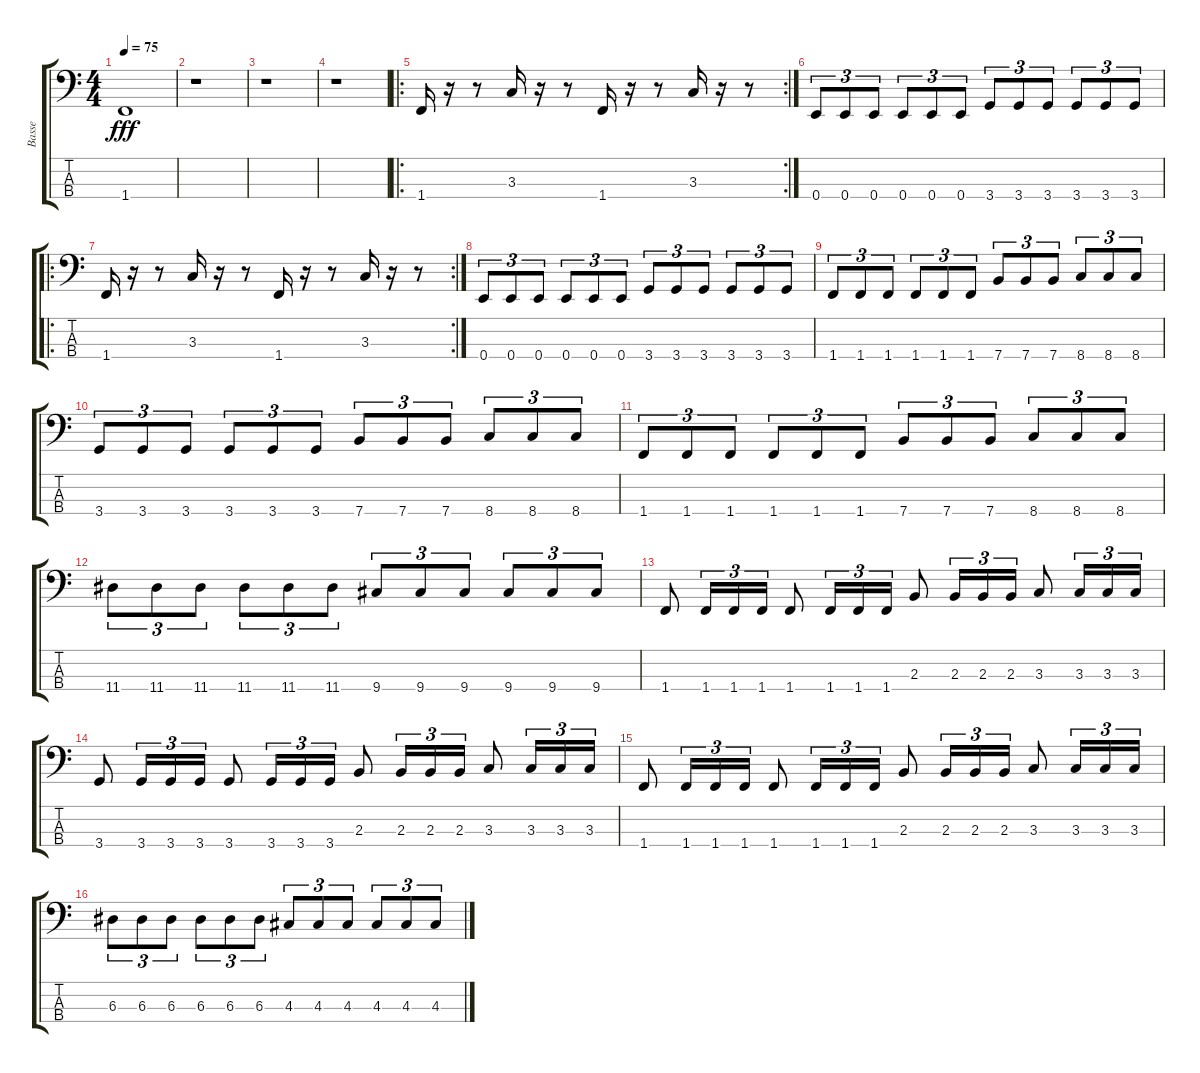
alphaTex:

\track ("Basse" "Basse") {instrument electricbassfinger}
\staff {score tabs}
\tuning (G2 D2 A1 E1) {hide}
\ts (4 4)
\tempo 75
\clef f4
\ks c
1.4.1{dy fff} |
r.1 |
r.1 |
r.1 |
\ro
\rc 2
1.4.16 r.16 r.8 3.3.16 r.16 r.8 1.4.16 r.16 r.8 3.3.16 r.16 r.8 |
0.4.8{tu (3 2)} 0.4.8{tu (3 2)} 0.4.8{tu (3 2)} 0.4.8{tu (3 2)} 0.4.8{tu (3 2)} 0.4.8{tu (3 2)} 3.4.8{tu (3 2)} 3.4.8{tu (3 2)} 3.4.8{tu (3 2)} 3.4.8{tu (3 2)} 3.4.8{tu (3 2)} 3.4.8{tu (3 2)} |
\ro
\rc 2
1.4.16 r.16 r.8 3.3.16 r.16 r.8 1.4.16 r.16 r.8 3.3.16 r.16 r.8 |
0.4.8{tu (3 2)} 0.4.8{tu (3 2)} 0.4.8{tu (3 2)} 0.4.8{tu (3 2)} 0.4.8{tu (3 2)} 0.4.8{tu (3 2)} 3.4.8{tu (3 2)} 3.4.8{tu (3 2)} 3.4.8{tu (3 2)} 3.4.8{tu (3 2)} 3.4.8{tu (3 2)} 3.4.8{tu (3 2)} |
1.4.8{tu (3 2)} 1.4.8{tu (3 2)} 1.4.8{tu (3 2)} 1.4.8{tu (3 2)} 1.4.8{tu (3 2)} 1.4.8{tu (3 2)} 7.4.8{tu (3 2)} 7.4.8{tu (3 2)} 7.4.8{tu (3 2)} 8.4.8{tu (3 2)} 8.4.8{tu (3 2)} 8.4.8{tu (3 2)} |
3.4.8{tu (3 2)} 3.4.8{tu (3 2)} 3.4.8{tu (3 2)} 3.4.8{tu (3 2)} 3.4.8{tu (3 2)} 3.4.8{tu (3 2)} 7.4.8{tu (3 2)} 7.4.8{tu (3 2)} 7.4.8{tu (3 2)} 8.4.8{tu (3 2)} 8.4.8{tu (3 2)} 8.4.8{tu (3 2)} |
1.4.8{tu (3 2)} 1.4.8{tu (3 2)} 1.4.8{tu (3 2)} 1.4.8{tu (3 2)} 1.4.8{tu (3 2)} 1.4.8{tu (3 2)} 7.4.8{tu (3 2)} 7.4.8{tu (3 2)} 7.4.8{tu (3 2)} 8.4.8{tu (3 2)} 8.4.8{tu (3 2)} 8.4.8{tu (3 2)} |
11.4.8{tu (3 2)} 11.4.8{tu (3 2)} 11.4.8{tu (3 2)} 11.4.8{tu (3 2)} 11.4.8{tu (3 2)} 11.4.8{tu (3 2)} 9.4.8{tu (3 2)} 9.4.8{tu (3 2)} 9.4.8{tu (3 2)} 9.4.8{tu (3 2)} 9.4.8{tu (3 2)} 9.4.8{tu (3 2)} |
1.4.8 1.4.16{tu (3 2)} 1.4.16{tu (3 2)} 1.4.16{tu (3 2)} 1.4.8 1.4.16{tu (3 2)} 1.4.16{tu (3 2)} 1.4.16{tu (3 2)} 2.3.8 2.3.16{tu (3 2)} 2.3.16{tu (3 2)} 2.3.16{tu (3 2)} 3.3.8 3.3.16{tu (3 2)} 3.3.16{tu (3 2)} 3.3.16{tu (3 2)} |
3.4.8 3.4.16{tu (3 2)} 3.4.16{tu (3 2)} 3.4.16{tu (3 2)} 3.4.8 3.4.16{tu (3 2)} 3.4.16{tu (3 2)} 3.4.16{tu (3 2)} 2.3.8 2.3.16{tu (3 2)} 2.3.16{tu (3 2)} 2.3.16{tu (3 2)} 3.3.8 3.3.16{tu (3 2)} 3.3.16{tu (3 2)} 3.3.16{tu (3 2)} |
1.4.8 1.4.16{tu (3 2)} 1.4.16{tu (3 2)} 1.4.16{tu (3 2)} 1.4.8 1.4.16{tu (3 2)} 1.4.16{tu (3 2)} 1.4.16{tu (3 2)} 2.3.8 2.3.16{tu (3 2)} 2.3.16{tu (3 2)} 2.3.16{tu (3 2)} 3.3.8 3.3.16{tu (3 2)} 3.3.16{tu (3 2)} 3.3.16{tu (3 2)} |
6.3.8{tu (3 2)} 6.3.8{tu (3 2)} 6.3.8{tu (3 2)} 6.3.8{tu (3 2)} 6.3.8{tu (3 2)} 6.3.8{tu (3 2)} 4.3.8{tu (3 2)} 4.3.8{tu (3 2)} 4.3.8{tu (3 2)} 4.3.8{tu (3 2)} 4.3.8{tu (3 2)} 4.3.8{tu (3 2)}
